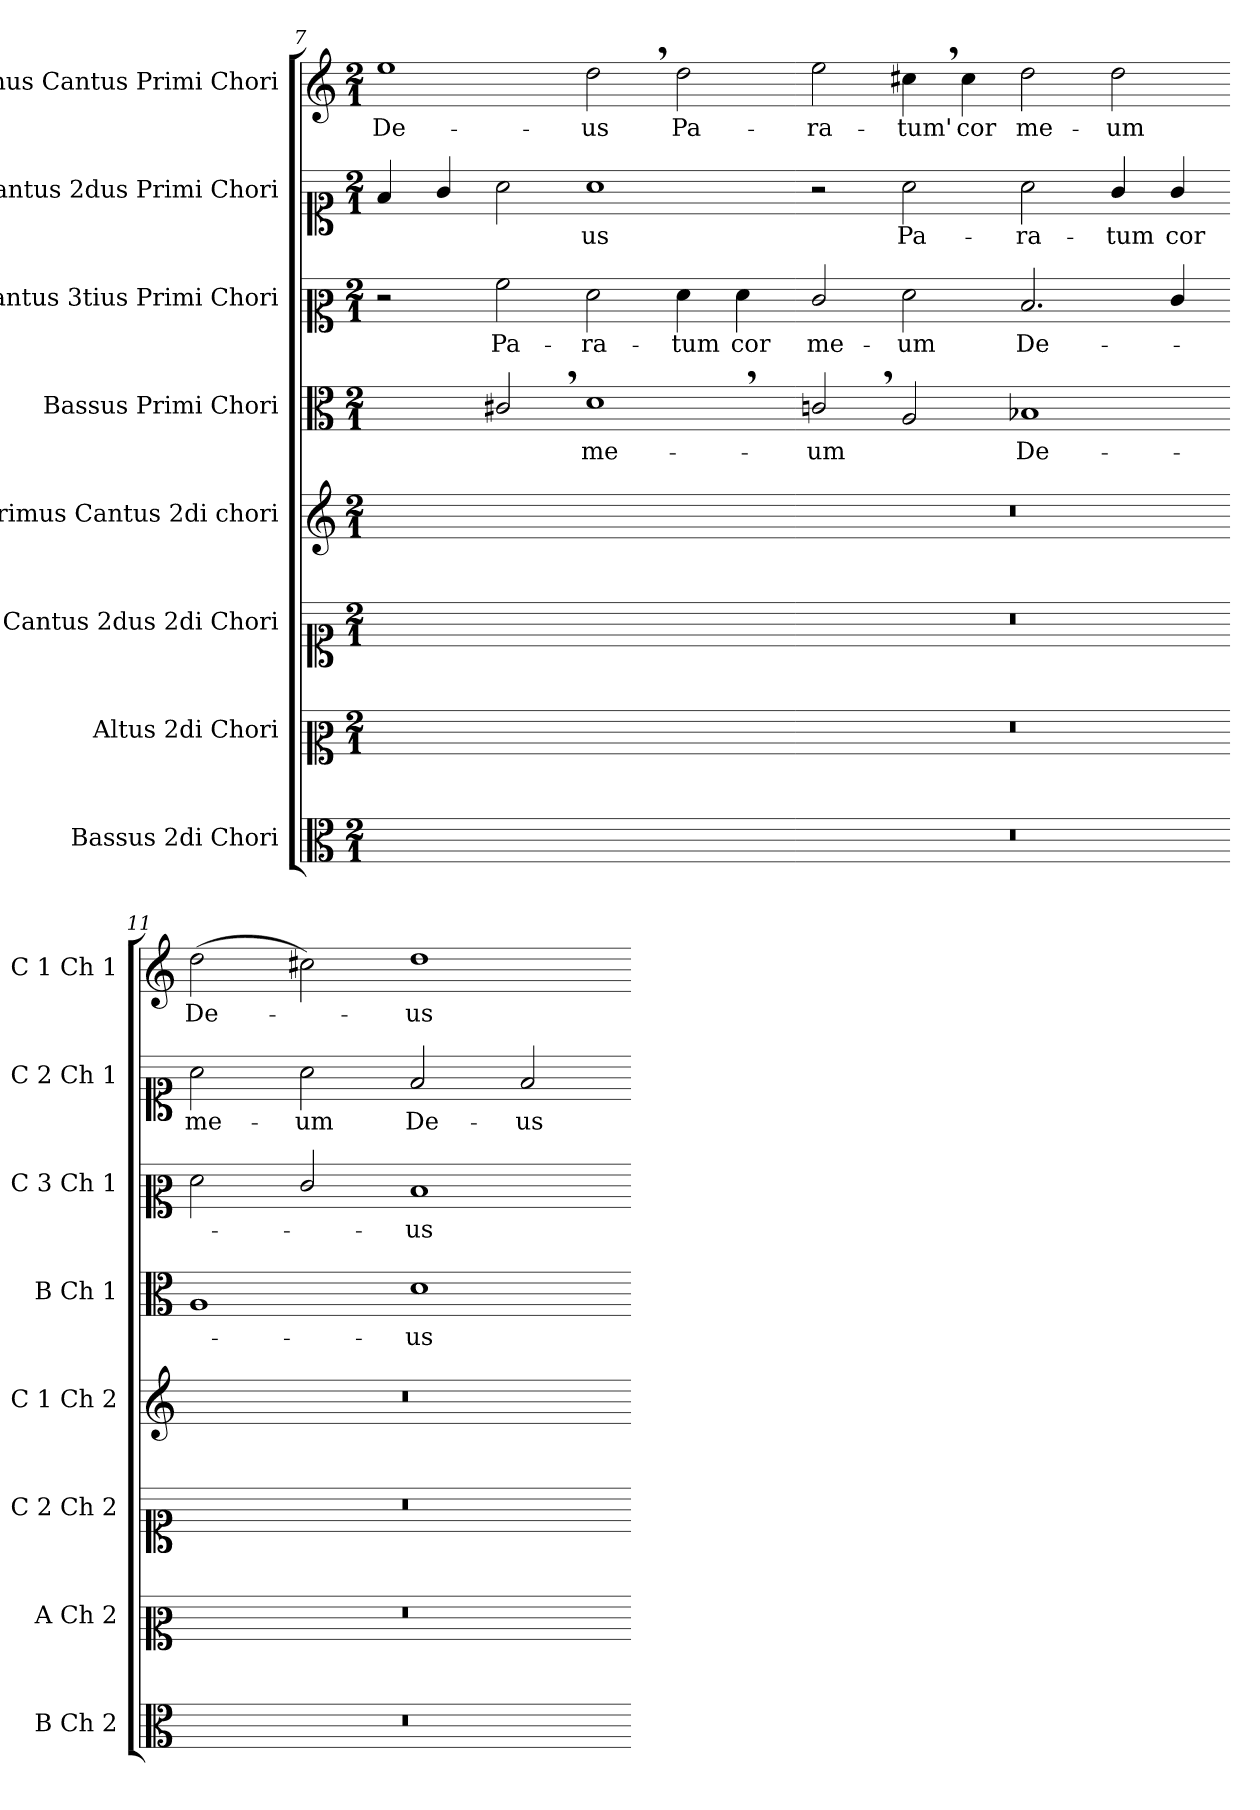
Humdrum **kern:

**kern	**kern	**kern	**kern	**kern	**text	**kern	**text	**kern	**text	**kern	**text
*part8	*part7	*part6	*part5	*part4	*part4	*part3	*part3	*part2	*part2	*part1	*part1
*staff8	*staff7	*staff6	*staff5	*staff4	*staff4	*staff3	*staff3	*staff2	*staff2	*staff1	*staff1
*I"Bassus 2di Chori	*I"Altus 2di Chori	*I"Cantus 2dus 2di Chori	*I"Primus Cantus 2di chori	*I"Bassus Primi Chori	*	*I"Cantus 3tius Primi Chori	*	*I"Cantus 2dus Primi Chori	*	*I"1mus Cantus Primi Chori	*
*I'B Ch 2	*I'A Ch 2	*I'C 2 Ch 2	*I'C 1 Ch 2	*I'B Ch 1	*	*I'C 3 Ch 1	*	*I'C 2 Ch 1	*	*I'C 1 Ch 1	*
*clefC3	*clefC2	*clefC1	*clefG2	*clefC3	*	*clefC2	*	*clefC1	*	*clefG2	*
*k[]	*k[]	*k[]	*k[]	*k[]	*	*k[]	*	*k[]	*	*k[]	*
*M2/1	*M2/1	*M2/1	*M2/1	*M2/1	*	*M2/1	*	*M2/1	*	*M2/1	*
=7	=7	=7	=7	=7	=7	=7	=7	=7	=7	=7	=7
0ryy	0ryy	0ryy	0ryy	2ryy	.	2r	.	4f/	.	1ee\	De-
.	.	.	.	.	.	.	.	4g/	.	.	.
.	.	.	.	2c#X,</	.	2a\	Pa-	2a\	.	.	.
.	.	.	.	1d,<\	me-	2f\	-ra-	1a\	-us	2dd,<\	-us
.	.	.	.	.	.	4f\	-tum	.	.	2dd\	Pa-
.	.	.	.	.	.	4f\	cor	.	.	.	.
=9-	=9-	=9-	=9-	=9-	=9-	=9-	=9-	=9-	=9-	=9-	=9-
0r	0r	0r	0r	2cn,</	-um	2e/	me-	2r	.	2ee\	-ra-
.	.	.	.	2A/	.	2f\	-um	2a\	Pa-	4cc#X,<\	-tum'
.	.	.	.	.	.	.	.	.	.	4cc#\	cor
.	.	.	.	1B-X/	De-	2.d/	De-	2a\	-ra-	2dd\	me-
.	.	.	.	.	.	.	.	4g/	-tum	2dd\	-um
.	.	.	.	.	.	4e/	.	4g/	cor	.	.
=11-	=11-	=11-	=11-	=11-	=11-	=11-	=11-	=11-	=11-	=11-	=11-
0r	0r	0r	0r	1A/	.	2f\	.	2a\	me-	(2dd\	De-
.	.	.	.	.	.	2e/	.	2a\	-um	2cc#X\)	.
.	.	.	.	1d\	-us	1d/	-us	2f/	De-	1dd\	-us
.	.	.	.	.	.	.	.	2f/	-us	.	.
=-	=-	=-	=-	=-	=-	=-	=-	=-	=-	=-	=-
*-	*-	*-	*-	*-	*-	*-	*-	*-	*-	*-	*-
